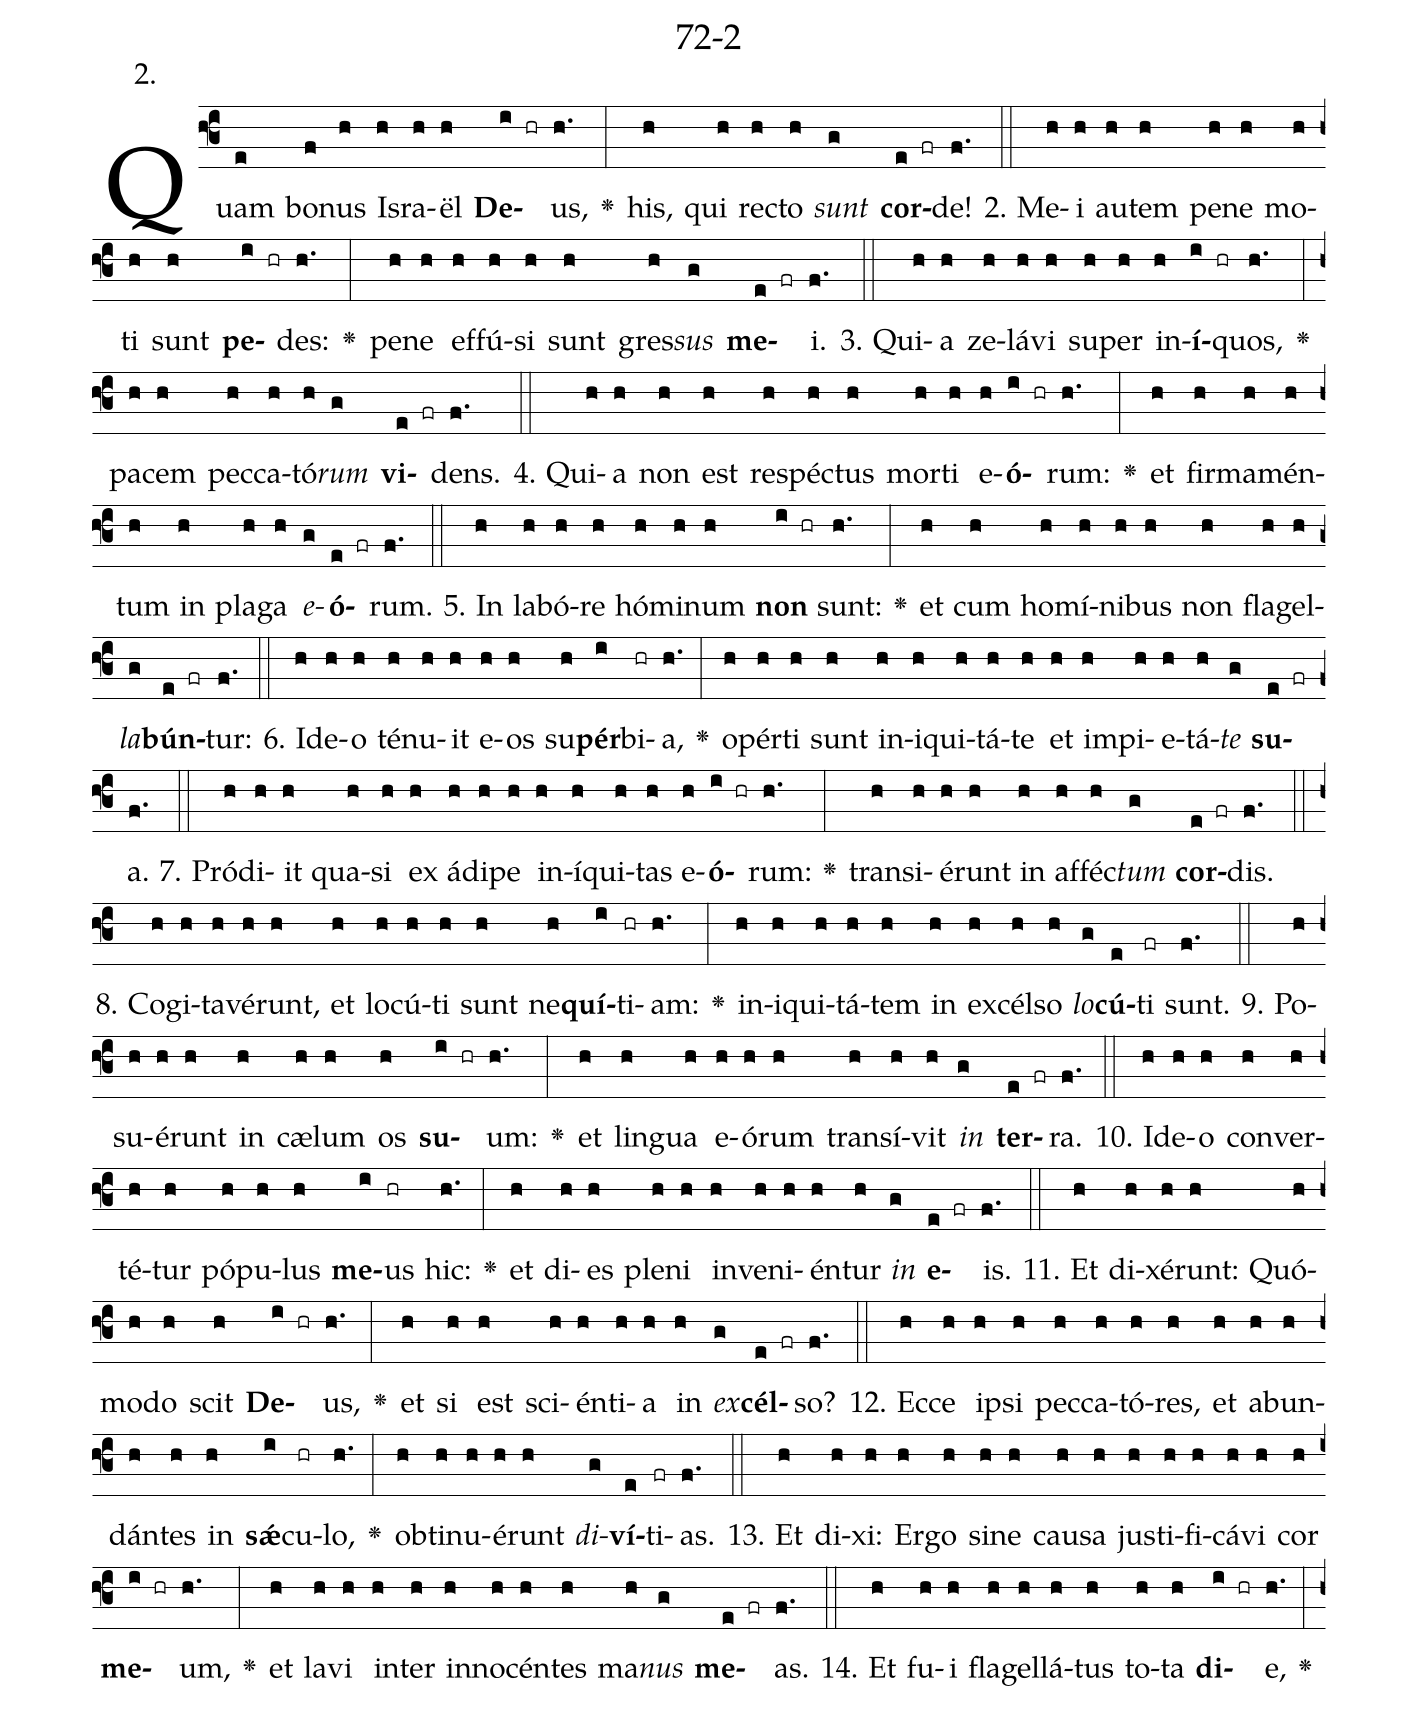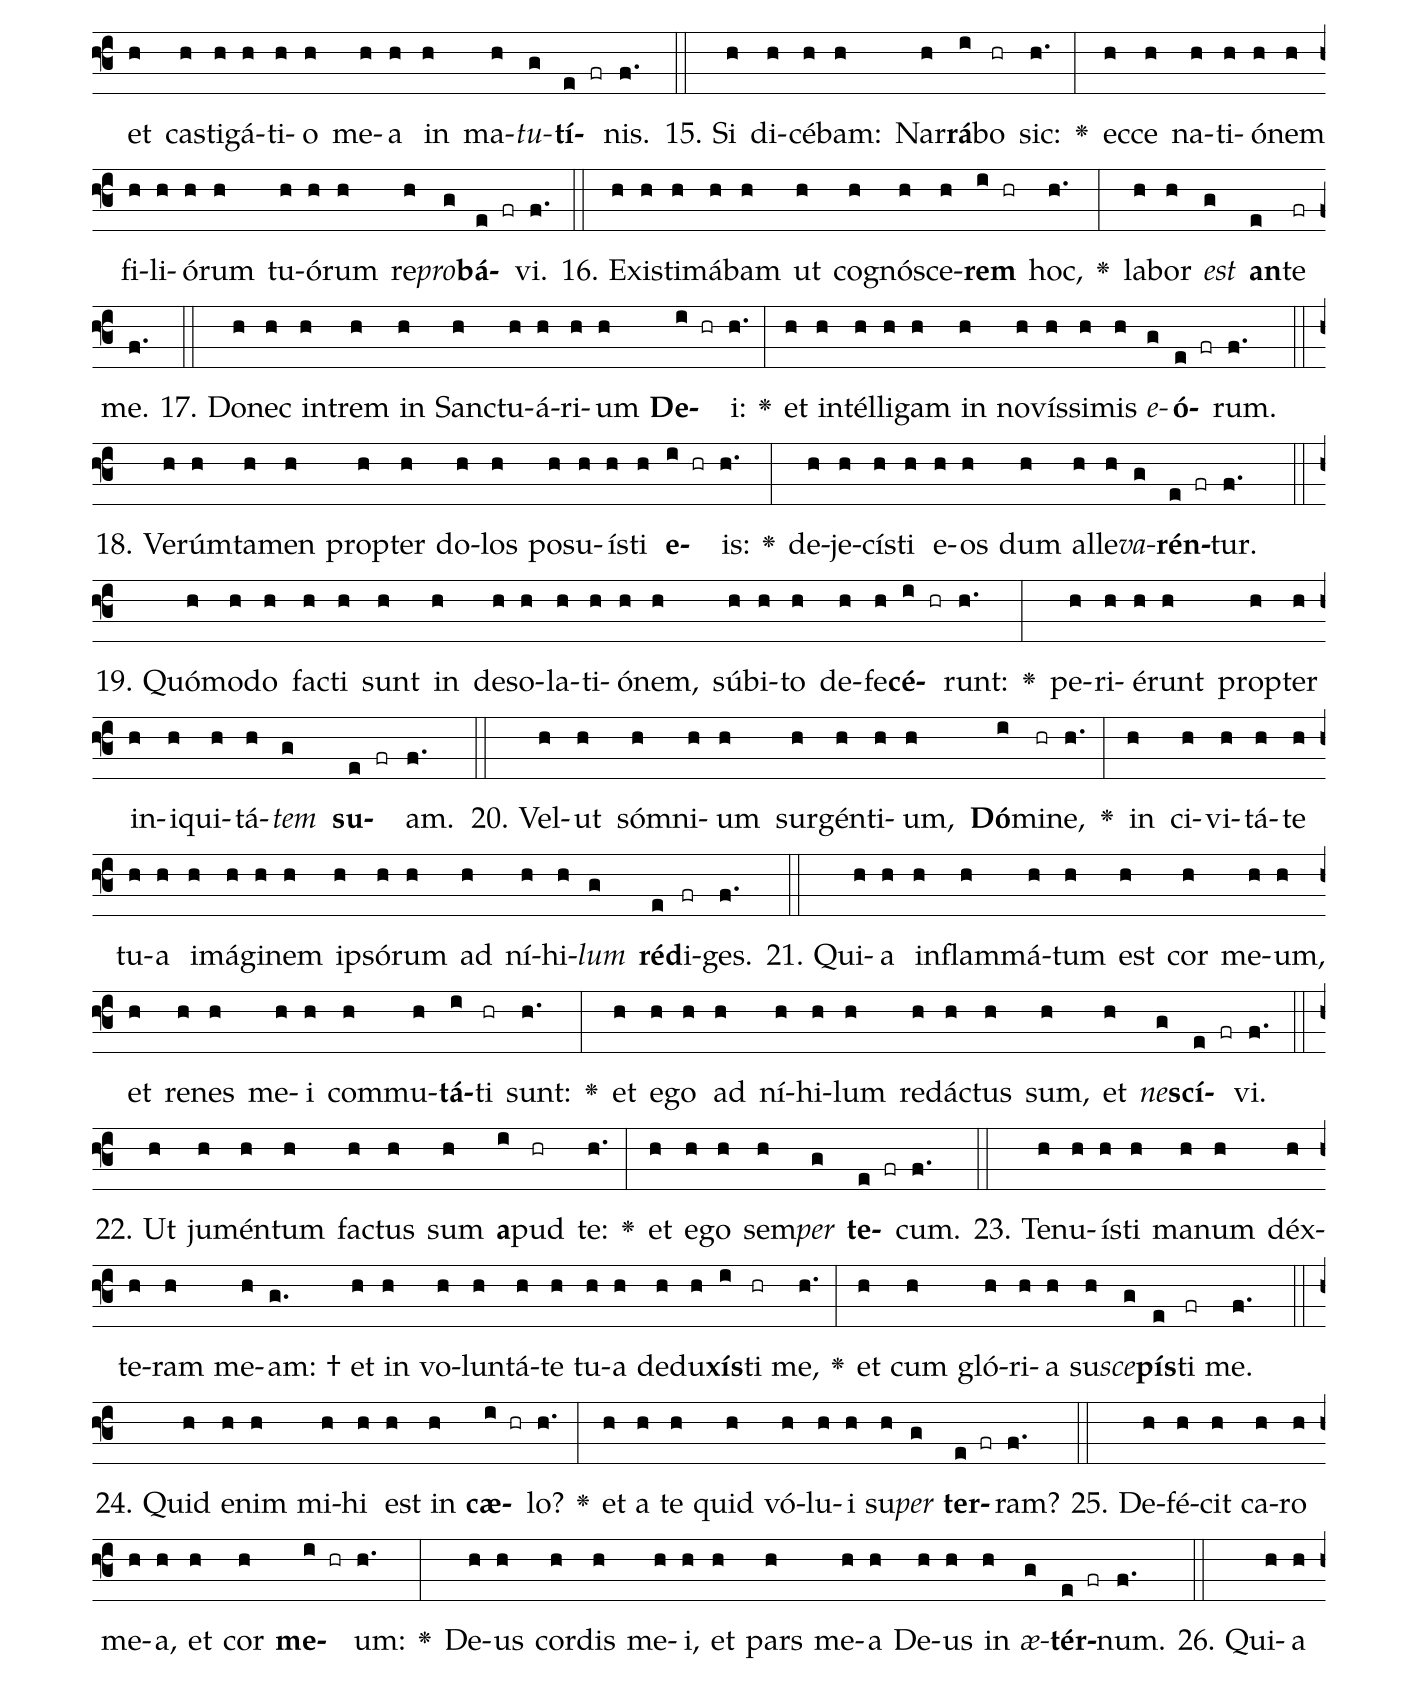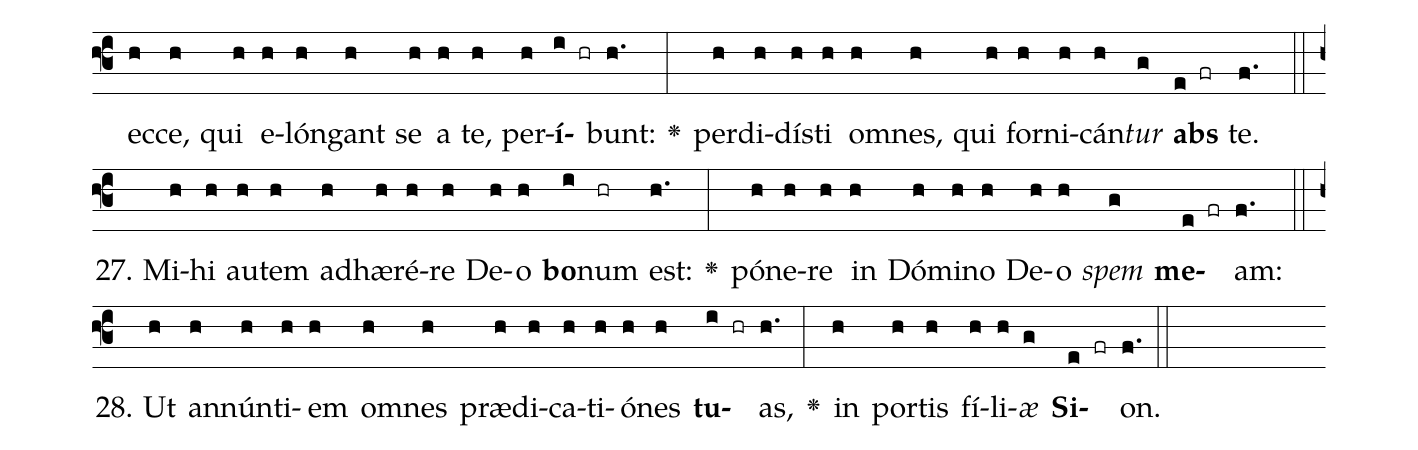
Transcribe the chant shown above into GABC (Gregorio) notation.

name: 72-2;
annotation: 2.;
%%
(f3)Quam(e) bo(f)nus(h) Is(h)ra(h)ël(h) <b>De</b>(i hr)us,(h.) <v>\greheightstar</v>(:) his,(h) qui(h) rec(h)to(h) <i>sunt</i>(g) <b>cor</b>(e fr)de!(f.) (::)
2. Me(h)i(h) au(h)tem(h) pe(h)ne(h) mo(h)ti(h) sunt(h) <b>pe</b>(i hr)des:(h.) <v>\greheightstar</v>(:) pe(h)ne(h) ef(h)fú(h)si(h) sunt(h) gres(h)<i>sus</i>(g) <b>me</b>(e fr)i.(f.) (::)
3. Qui(h)a(h) ze(h)lá(h)vi(h) su(h)per(h) in(h)<b>í</b>(i hr)quos,(h.) <v>\greheightstar</v>(:) pa(h)cem(h) pec(h)ca(h)tó(h)<i>rum</i>(g) <b>vi</b>(e fr)dens.(f.) (::)
4. Qui(h)a(h) non(h) est(h) re(h)spéc(h)tus(h) mor(h)ti(h) e(h)<b>ó</b>(i hr)rum:(h.) <v>\greheightstar</v>(:) et(h) fir(h)ma(h)mén(h)tum(h) in(h) pla(h)ga(h) <i>e</i>(g)<b>ó</b>(e fr)rum.(f.) (::)
5. In(h) la(h)bó(h)re(h) hó(h)mi(h)num(h) <b>non</b>(i hr) sunt:(h.) <v>\greheightstar</v>(:) et(h) cum(h) ho(h)mí(h)ni(h)bus(h) non(h) fla(h)gel(h)<i>la</i>(g)<b>bún</b>(e fr)tur:(f.) (::)
6. Id(h)e(h)o(h) té(h)nu(h)it(h) e(h)os(h) su(h)<b>pér</b>(i)bi(hr)a,(h.) <v>\greheightstar</v>(:) o(h)pér(h)ti(h) sunt(h) in(h)i(h)qui(h)tá(h)te(h) et(h) im(h)pi(h)e(h)tá(h)<i>te</i>(g) <b>su</b>(e fr)a.(f.) (::)
7. Pród(h)i(h)it(h) qua(h)si(h) ex(h) á(h)di(h)pe(h) in(h)í(h)qui(h)tas(h) e(h)<b>ó</b>(i hr)rum:(h.) <v>\greheightstar</v>(:) trans(h)i(h)é(h)runt(h) in(h) af(h)féc(h)<i>tum</i>(g) <b>cor</b>(e fr)dis.(f.) (::)
8. Co(h)gi(h)ta(h)vé(h)runt,(h) et(h) lo(h)cú(h)ti(h) sunt(h) ne(h)<b>quí</b>(i)ti(hr)am:(h.) <v>\greheightstar</v>(:) in(h)i(h)qui(h)tá(h)tem(h) in(h) ex(h)cél(h)so(h) <i>lo</i>(g)<b>cú</b>(e)ti(fr) sunt.(f.) (::)
9. Po(h)su(h)é(h)runt(h) in(h) cæ(h)lum(h) os(h) <b>su</b>(i hr)um:(h.) <v>\greheightstar</v>(:) et(h) lin(h)gua(h) e(h)ó(h)rum(h) trans(h)í(h)vit(h) <i>in</i>(g) <b>ter</b>(e fr)ra.(f.) (::)
10. Id(h)e(h)o(h) con(h)ver(h)té(h)tur(h) pó(h)pu(h)lus(h) <b>me</b>(i)us(hr) hic:(h.) <v>\greheightstar</v>(:) et(h) di(h)es(h) ple(h)ni(h) in(h)ve(h)ni(h)én(h)tur(h) <i>in</i>(g) <b>e</b>(e fr)is.(f.) (::)
11. Et(h) di(h)xé(h)runt:(h) Quó(h)mo(h)do(h) scit(h) <b>De</b>(i hr)us,(h.) <v>\greheightstar</v>(:) et(h) si(h) est(h) sci(h)én(h)ti(h)a(h) in(h) <i>ex</i>(g)<b>cél</b>(e fr)so?(f.) (::)
12. Ec(h)ce(h) ip(h)si(h) pec(h)ca(h)tó(h)res,(h) et(h) ab(h)un(h)dán(h)tes(h) in(h) <b>sǽ</b>(i)cu(hr)lo,(h.) <v>\greheightstar</v>(:) ob(h)ti(h)nu(h)é(h)runt(h) <i>di</i>(g)<b>ví</b>(e)ti(fr)as.(f.) (::)
13. Et(h) di(h)xi:(h) Er(h)go(h) si(h)ne(h) cau(h)sa(h) jus(h)ti(h)fi(h)cá(h)vi(h) cor(h) <b>me</b>(i hr)um,(h.) <v>\greheightstar</v>(:) et(h) la(h)vi(h) in(h)ter(h) in(h)no(h)cén(h)tes(h) ma(h)<i>nus</i>(g) <b>me</b>(e fr)as.(f.) (::)
14. Et(h) fu(h)i(h) fla(h)gel(h)lá(h)tus(h) to(h)ta(h) <b>di</b>(i hr)e,(h.) <v>\greheightstar</v>(:) et(h) cas(h)ti(h)gá(h)ti(h)o(h) me(h)a(h) in(h) ma(h)<i>tu</i>(g)<b>tí</b>(e fr)nis.(f.) (::)
15. Si(h) di(h)cé(h)bam:(h) Nar(h)<b>rá</b>(i)bo(hr) sic:(h.) <v>\greheightstar</v>(:) ec(h)ce(h) na(h)ti(h)ó(h)nem(h) fi(h)li(h)ó(h)rum(h) tu(h)ó(h)rum(h) re(h)<i>pro</i>(g)<b>bá</b>(e fr)vi.(f.) (::)
16. Ex(h)is(h)ti(h)má(h)bam(h) ut(h) co(h)gnó(h)sce(h)<b>rem</b>(i hr) hoc,(h.) <v>\greheightstar</v>(:) la(h)bor(h) <i>est</i>(g) <b>an</b>(e)te(fr) me.(f.) (::)
17. Do(h)nec(h) in(h)trem(h) in(h) Sanc(h)tu(h)á(h)ri(h)um(h) <b>De</b>(i hr)i:(h.) <v>\greheightstar</v>(:) et(h) in(h)tél(h)li(h)gam(h) in(h) no(h)vís(h)si(h)mis(h) <i>e</i>(g)<b>ó</b>(e fr)rum.(f.) (::)
18. Ve(h)rúm(h)ta(h)men(h) prop(h)ter(h) do(h)los(h) po(h)su(h)ís(h)ti(h) <b>e</b>(i hr)is:(h.) <v>\greheightstar</v>(:) de(h)je(h)cís(h)ti(h) e(h)os(h) dum(h) al(h)le(h)<i>va</i>(g)<b>rén</b>(e fr)tur.(f.) (::)
19. Quó(h)mo(h)do(h) fac(h)ti(h) sunt(h) in(h) de(h)so(h)la(h)ti(h)ó(h)nem,(h) súb(h)i(h)to(h) de(h)fe(h)<b>cé</b>(i hr)runt:(h.) <v>\greheightstar</v>(:) pe(h)ri(h)é(h)runt(h) prop(h)ter(h) in(h)i(h)qui(h)tá(h)<i>tem</i>(g) <b>su</b>(e fr)am.(f.) (::)
20. Vel(h)ut(h) sóm(h)ni(h)um(h) sur(h)gén(h)ti(h)um,(h) <b>Dó</b>(i)mi(hr)ne,(h.) <v>\greheightstar</v>(:) in(h) ci(h)vi(h)tá(h)te(h) tu(h)a(h) i(h)má(h)gi(h)nem(h) ip(h)só(h)rum(h) ad(h) ní(h)hi(h)<i>lum</i>(g) <b>réd</b>(e)i(fr)ges.(f.) (::)
21. Qui(h)a(h) in(h)flam(h)má(h)tum(h) est(h) cor(h) me(h)um,(h) et(h) re(h)nes(h) me(h)i(h) com(h)mu(h)<b>tá</b>(i)ti(hr) sunt:(h.) <v>\greheightstar</v>(:) et(h) e(h)go(h) ad(h) ní(h)hi(h)lum(h) red(h)ác(h)tus(h) sum,(h) et(h) <i>ne</i>(g)<b>scí</b>(e fr)vi.(f.) (::)
22. Ut(h) ju(h)mén(h)tum(h) fac(h)tus(h) sum(h) <b>a</b>(i)pud(hr) te:(h.) <v>\greheightstar</v>(:) et(h) e(h)go(h) sem(h)<i>per</i>(g) <b>te</b>(e fr)cum.(f.) (::)
23. Te(h)nu(h)ís(h)ti(h) ma(h)num(h) déx(h)te(h)ram(h) me(h)am: †(g.) et(h) in(h) vo(h)lun(h)tá(h)te(h) tu(h)a(h) de(h)du(h)<b>xís</b>(i)ti(hr) me,(h.) <v>\greheightstar</v>(:) et(h) cum(h) gló(h)ri(h)a(h) su(h)<i>sce</i>(g)<b>pís</b>(e)ti(fr) me.(f.) (::)
24. Quid(h) e(h)nim(h) mi(h)hi(h) est(h) in(h) <b>cæ</b>(i hr)lo?(h.) <v>\greheightstar</v>(:) et(h) a(h) te(h) quid(h) vó(h)lu(h)i(h) su(h)<i>per</i>(g) <b>ter</b>(e fr)ram?(f.) (::)
25. De(h)fé(h)cit(h) ca(h)ro(h) me(h)a,(h) et(h) cor(h) <b>me</b>(i hr)um:(h.) <v>\greheightstar</v>(:) De(h)us(h) cor(h)dis(h) me(h)i,(h) et(h) pars(h) me(h)a(h) De(h)us(h) in(h) <i>æ</i>(g)<b>tér</b>(e fr)num.(f.) (::)
26. Qui(h)a(h) ec(h)ce,(h) qui(h) e(h)lón(h)gant(h) se(h) a(h) te,(h) per(h)<b>í</b>(i hr)bunt:(h.) <v>\greheightstar</v>(:) per(h)di(h)dís(h)ti(h) om(h)nes,(h) qui(h) for(h)ni(h)cán(h)<i>tur</i>(g) <b>abs</b>(e fr) te.(f.) (::)
27. Mi(h)hi(h) au(h)tem(h) ad(h)hæ(h)ré(h)re(h) De(h)o(h) <b>bo</b>(i)num(hr) est:(h.) <v>\greheightstar</v>(:) pó(h)ne(h)re(h) in(h) Dó(h)mi(h)no(h) De(h)o(h) <i>spem</i>(g) <b>me</b>(e fr)am:(f.) (::)
28. Ut(h) an(h)nún(h)ti(h)em(h) om(h)nes(h) præ(h)di(h)ca(h)ti(h)ó(h)nes(h) <b>tu</b>(i hr)as,(h.) <v>\greheightstar</v>(:) in(h) por(h)tis(h) fí(h)li(h)<i>æ</i>(g) <b>Si</b>(e fr)on.(f.) (::)
